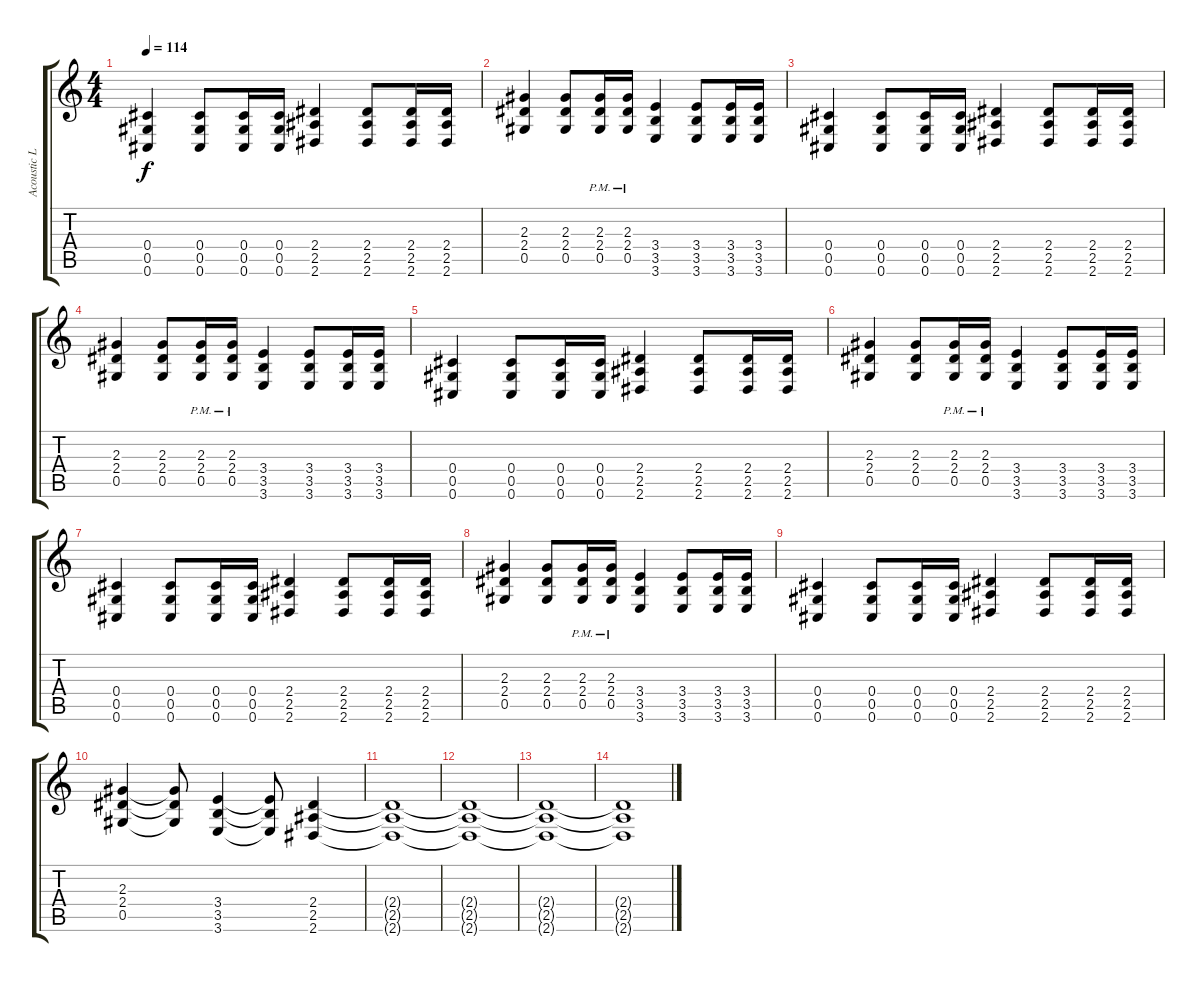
\track ("Acoustic Lead Rythym" "Acoustic L") {instrument acousticguitarsteel}
\staff {score tabs}
\tuning (Eb4 Bb3 Gb3 Db3 Ab2 Db2) {hide}
\ts (4 4)
\tempo 114
\clef g2
\ks c
(0.4 0.5 0.6).4{dy f} (0.4 0.5 0.6).8 (0.4 0.5 0.6).16 (0.4 0.5 0.6).16 (2.4 2.5 2.6).4 (2.4 2.5 2.6).8 (2.4 2.5 2.6).16 (2.4 2.5 2.6).16 |
(2.3 2.4 0.5).4 (2.3 2.4 0.5).8 (2.3 2.4 0.5{pm}).16 (2.3 2.4 0.5{pm}).16 (3.4 3.5 3.6).4 (3.4 3.5 3.6).8 (3.4 3.5 3.6).16 (3.4 3.5 3.6).16 |
(0.4 0.5 0.6).4 (0.4 0.5 0.6).8 (0.4 0.5 0.6).16 (0.4 0.5 0.6).16 (2.4 2.5 2.6).4 (2.4 2.5 2.6).8 (2.4 2.5 2.6).16 (2.4 2.5 2.6).16 |
(2.3 2.4 0.5).4 (2.3 2.4 0.5).8 (2.3 2.4 0.5{pm}).16 (2.3 2.4 0.5{pm}).16 (3.4 3.5 3.6).4 (3.4 3.5 3.6).8 (3.4 3.5 3.6).16 (3.4 3.5 3.6).16 |
(0.4 0.5 0.6).4 (0.4 0.5 0.6).8 (0.4 0.5 0.6).16 (0.4 0.5 0.6).16 (2.4 2.5 2.6).4 (2.4 2.5 2.6).8 (2.4 2.5 2.6).16 (2.4 2.5 2.6).16 |
(2.3 2.4 0.5).4 (2.3 2.4 0.5).8 (2.3 2.4 0.5{pm}).16 (2.3 2.4 0.5{pm}).16 (3.4 3.5 3.6).4 (3.4 3.5 3.6).8 (3.4 3.5 3.6).16 (3.4 3.5 3.6).16 |
(0.4 0.5 0.6).4 (0.4 0.5 0.6).8 (0.4 0.5 0.6).16 (0.4 0.5 0.6).16 (2.4 2.5 2.6).4 (2.4 2.5 2.6).8 (2.4 2.5 2.6).16 (2.4 2.5 2.6).16 |
(2.3 2.4 0.5).4 (2.3 2.4 0.5).8 (2.3 2.4 0.5{pm}).16 (2.3 2.4 0.5{pm}).16 (3.4 3.5 3.6).4 (3.4 3.5 3.6).8 (3.4 3.5 3.6).16 (3.4 3.5 3.6).16 |
(0.4 0.5 0.6).4 (0.4 0.5 0.6).8 (0.4 0.5 0.6).16 (0.4 0.5 0.6).16 (2.4 2.5 2.6).4 (2.4 2.5 2.6).8 (2.4 2.5 2.6).16 (2.4 2.5 2.6).16 |
(2.3 2.4 0.5).4 (2.3{t} 2.4{t} 0.5{t}).8 (3.4 3.5 3.6).4 (3.4{t} 3.5{t} 3.6{t}).8 (2.4 2.5 2.6).4 |
(2.4{t} 2.5{t} 2.6{t}).1 |
(2.4{t} 2.5{t} 2.6{t}).1 |
(2.4{t} 2.5{t} 2.6{t}).1 |
(2.4{t} 2.5{t} 2.6{t}).1
